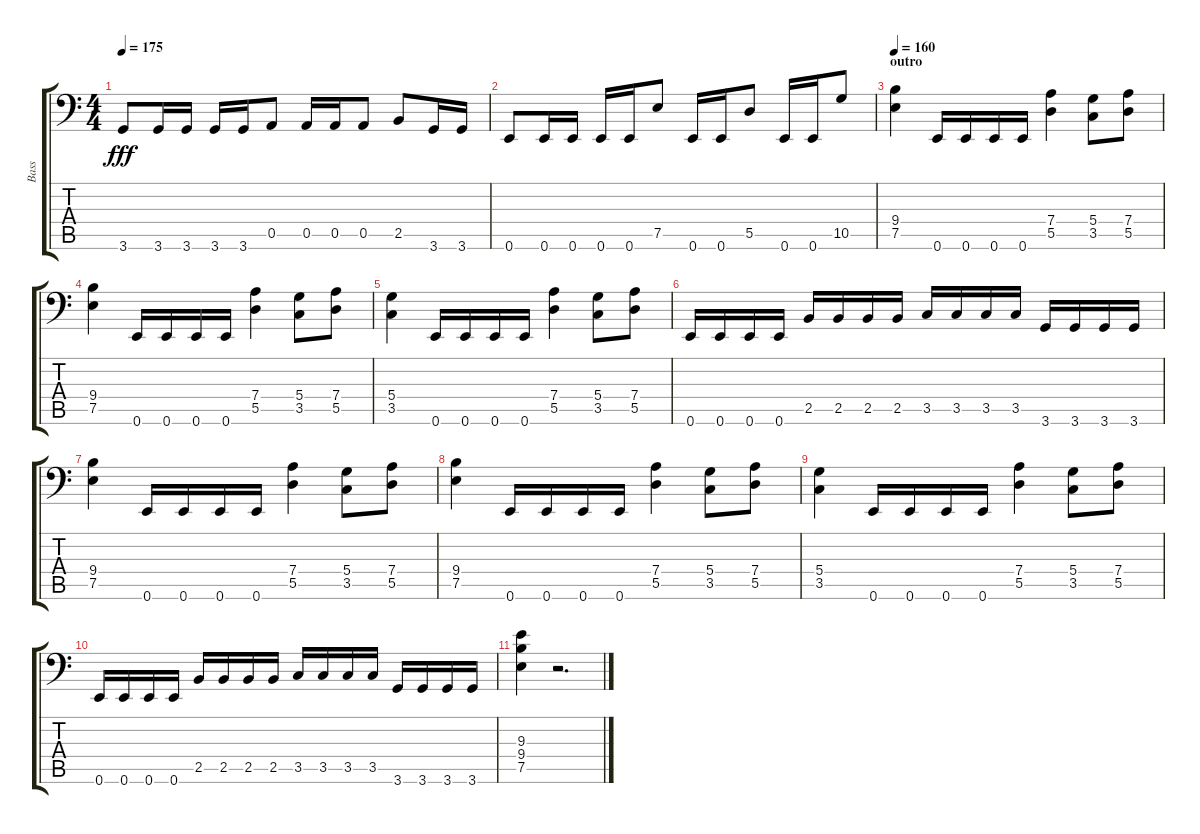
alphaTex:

\track ("Bass" "Bass") {instrument electricbasspick}
\staff {score tabs}
\tuning (E3 B2 G2 D2 A1 E1) {hide}
\ts (4 4)
\tempo 175
\clef f4
\ks c
3.6.8{dy fff} 3.6.16 3.6.16 3.6.16 3.6.16 0.5.8 0.5.16 0.5.16 0.5.8 2.5.8 3.6.16 3.6.16 |
0.6.8 0.6.16 0.6.16 0.6.16 0.6.16 7.5.8 0.6.16 0.6.16 5.5.8 0.6.16 0.6.16 10.5.8 |
\section ("" "outro")
\tempo 160
(9.4 7.5).4 0.6.16 0.6.16 0.6.16 0.6.16 (7.4 5.5).4 (5.4 3.5).8 (7.4 5.5).8 |
(9.4 7.5).4 0.6.16 0.6.16 0.6.16 0.6.16 (7.4 5.5).4 (5.4 3.5).8 (7.4 5.5).8 |
(5.4 3.5).4 0.6.16 0.6.16 0.6.16 0.6.16 (7.4 5.5).4 (5.4 3.5).8 (7.4 5.5).8 |
0.6.16 0.6.16 0.6.16 0.6.16 2.5.16 2.5.16 2.5.16 2.5.16 3.5.16 3.5.16 3.5.16 3.5.16 3.6.16 3.6.16 3.6.16 3.6.16 |
(9.4 7.5).4 0.6.16 0.6.16 0.6.16 0.6.16 (7.4 5.5).4 (5.4 3.5).8 (7.4 5.5).8 |
(9.4 7.5).4 0.6.16 0.6.16 0.6.16 0.6.16 (7.4 5.5).4 (5.4 3.5).8 (7.4 5.5).8 |
(5.4 3.5).4 0.6.16 0.6.16 0.6.16 0.6.16 (7.4 5.5).4 (5.4 3.5).8 (7.4 5.5).8 |
0.6.16 0.6.16 0.6.16 0.6.16 2.5.16 2.5.16 2.5.16 2.5.16 3.5.16 3.5.16 3.5.16 3.5.16 3.6.16 3.6.16 3.6.16 3.6.16 |
(9.3 9.4 7.5).4 r.2{d}
